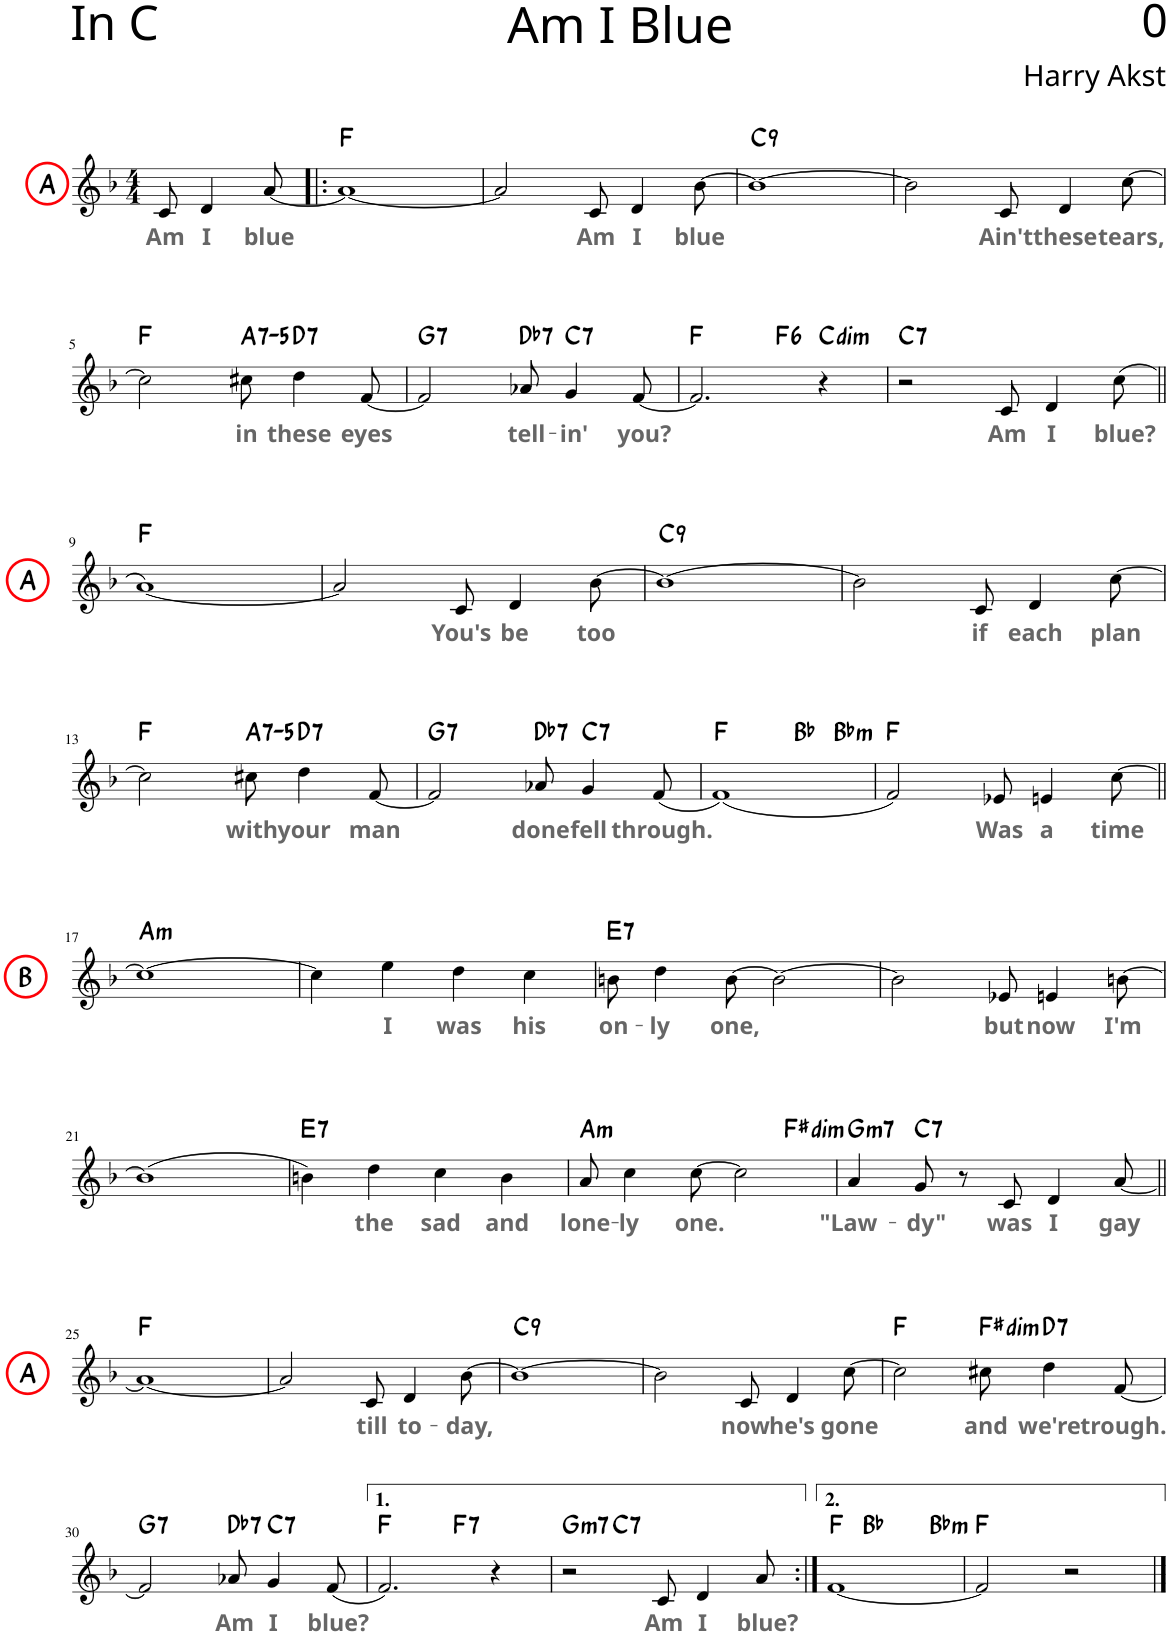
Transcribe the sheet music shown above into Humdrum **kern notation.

**kern	**text	**harte
*part1	*part1	*part1
*staff1	*staff1	*
*I"Piano	*	*
*I'Pno.	*	*
*clefG2	*	*
*k[b-]	*	*
*M4/4	*	*
=	=	=
!LO:TX:a:B:t=A	!	!
!	!LO:LY:b:color=#666666	!
8c/	Am	.
!	!LO:LY:b:color=#666666	!
4d/	I	.
!	!LO:LY:b:color=#666666	!
[8a/	blue	.
=1!|:	=1!|:	=1!|:
1a_	.	F:maj
=2	=2	=2
2a/]	.	.
!	!LO:LY:b:color=#666666	!
8c/	Am	.
!	!LO:LY:b:color=#666666	!
4d/	I	.
!	!LO:LY:b:color=#666666	!
[8b-\	blue	.
=3	=3	=3
!	!	!LO:H:kt=9
1b-_	.	C:9
=4	=4	=4
2b-\]	.	.
!	!LO:LY:b:color=#666666	!
8c/	Ain't	.
!	!LO:LY:b:color=#666666	!
4d/	these	.
!	!LO:LY:b:color=#666666	!
[8cc\	tears,	.
!!LO:LB:g=z
=5	=5	=5
2cc\]	.	F:maj
!	!LO:LY:b:color=#666666	!LO:H:kt=7
8cc#X\	in	A:(3,b5,b7)
!	!LO:LY:b:color=#666666	!LO:H:kt=7
4dd\	these	D:7
!	!LO:LY:b:color=#666666	!
[8f/	eyes	.
=6	=6	=6
!	!	!LO:H:kt=7
2f/]	.	G:7
!	!LO:LY:b:color=#666666	!LO:H:kt=7
8a-X/	tell-	Db:7
!	!LO:LY:b:color=#666666	!LO:H:kt=7
4g/	-in'	C:7
!	!LO:LY:b:color=#666666	!
[8f/	you?	.
=7	=7	=7
*^	*	*
2.f/]	2ryy	.	F:maj
!	!	!	!LO:H:kt=6
.	2ryy	.	F:maj6
!	!	!	!LO:H:kt=dim
4r	.	.	C:dim
=8	=8	=8	=8
!	!	!	!LO:H:kt=7
*v	*v	*	*
2r	.	C:7
!	!LO:LY:b:color=#666666	!
8c/	Am	.
!	!LO:LY:b:color=#666666	!
4d/	I	.
!	!LO:LY:b:color=#666666	!
(8cc\	blue?	.
!!LO:LB:g=z
=9||	=9||	=9||
!LO:TX:a:B:t=A	!	!
[1a)	.	F:maj
=10	=10	=10
2a/]	.	.
!	!LO:LY:b:color=#666666	!
8c/	You's	.
!	!LO:LY:b:color=#666666	!
4d/	be	.
!	!LO:LY:b:color=#666666	!
[8b-\	too	.
=11	=11	=11
!	!	!LO:H:kt=9
1b-_	.	C:9
=12	=12	=12
2b-\]	.	.
!	!LO:LY:b:color=#666666	!
8c/	if	.
!	!LO:LY:b:color=#666666	!
4d/	each	.
!	!LO:LY:b:color=#666666	!
[8cc\	plan	.
!!LO:LB:g=z
=13	=13	=13
2cc\]	.	F:maj
!	!LO:LY:b:color=#666666	!LO:H:kt=7
8cc#X\	with	A:(3,b5,b7)
!	!LO:LY:b:color=#666666	!LO:H:kt=7
4dd\	your	D:7
!	!LO:LY:b:color=#666666	!
[8f/	man	.
=14	=14	=14
!	!	!LO:H:kt=7
2f/]	.	G:7
!	!LO:LY:b:color=#666666	!LO:H:kt=7
8a-X/	done	Db:7
!	!LO:LY:b:color=#666666	!LO:H:kt=7
4g/	fell	C:7
!	!LO:LY:b:color=#666666	!
(8f/	through.	.
=15	=15	=15
*^	*	*
*	*^	*	*
(1f)	2ryy	2.ryy	.	F:maj
.	2ryy	.	.	Bb:maj
!	!	!	!	!LO:H:kt=m
.	.	4ryy	.	Bb:min
*v	*v	*v	*	*
=16	=16	=16
2f/)	.	F:maj
!	!LO:LY:b:color=#666666	!
8e-X/	Was	.
!	!LO:LY:b:color=#666666	!
4en/	a	.
!	!LO:LY:b:color=#666666	!
[8cc\	time	.
!!LO:LB:g=z
=17||	=17||	=17||
!LO:TX:a:B:t=B	!	!LO:H:kt=m
1cc_	.	A:min
=18	=18	=18
4cc\]	.	.
!	!LO:LY:b:color=#666666	!
4ee\	I	.
!	!LO:LY:b:color=#666666	!
4dd\	was	.
!	!LO:LY:b:color=#666666	!
4cc\	his	.
=19	=19	=19
!	!LO:LY:b:color=#666666	!LO:H:kt=7
8bn\	on-	E:7
!	!LO:LY:b:color=#666666	!
4dd\	-ly	.
!	!LO:LY:b:color=#666666	!
[8b\	one,	.
2b\_	.	.
=20	=20	=20
2b\]	.	.
!	!LO:LY:b:color=#666666	!
8e-X/	but	.
!	!LO:LY:b:color=#666666	!
4en/	now	.
!	!LO:LY:b:color=#666666	!
[8bn\	I'm	.
!!LO:LB:g=z
=21	=21	=21
(1b]	.	.
=22	=22	=22
!	!	!LO:H:kt=7
4bn\)	.	E:7
!	!LO:LY:b:color=#666666	!
4dd\	the	.
!	!LO:LY:b:color=#666666	!
4cc\	sad	.
!	!LO:LY:b:color=#666666	!
4b\	and	.
=23	=23	=23
!	!LO:LY:b:color=#666666	!LO:H:kt=m
*^	*	*
8a/	2.ryy	lone-	A:min
!	!	!LO:LY:b:color=#666666	!
4cc\	.	-ly	.
!	!	!LO:LY:b:color=#666666	!
[8cc\	.	one.	.
2cc\]	.	.	.
!	!	!	!LO:H:kt=dim
.	4ryy	.	F#:dim
=24	=24	=24	=24
!	!	!LO:LY:b:color=#666666	!LO:H:kt=m7
*v	*v	*	*
4a/	"Law-	G:min7
!	!LO:LY:b:color=#666666	!LO:H:kt=7
8g/	-dy"	C:7
8r	.	.
!	!LO:LY:b:color=#666666	!
8c/	was	.
!	!LO:LY:b:color=#666666	!
4d/	I	.
!	!LO:LY:b:color=#666666	!
[8a/	gay	.
!!LO:LB:g=z
=25||	=25||	=25||
!LO:TX:a:B:t=A	!	!
1a_	.	F:maj
=26	=26	=26
2a/]	.	.
!	!LO:LY:b:color=#666666	!
8c/	till	.
!	!LO:LY:b:color=#666666	!
4d/	to-	.
!	!LO:LY:b:color=#666666	!
[8b-\	-day,	.
=27	=27	=27
!	!	!LO:H:kt=9
1b-_	.	C:9
=28	=28	=28
2b-\]	.	.
!	!LO:LY:b:color=#666666	!
8c/	now	.
!	!LO:LY:b:color=#666666	!
4d/	he's	.
!	!LO:LY:b:color=#666666	!
[8cc\	gone	.
=29	=29	=29
2cc\]	.	F:maj
!	!LO:LY:b:color=#666666	!LO:H:kt=dim
8cc#X\	and	F#:dim
!	!LO:LY:b:color=#666666	!LO:H:kt=7
4dd\	we're	D:7
!	!LO:LY:b:color=#666666	!
[8f/	trough.	.
!!LO:LB:g=z
=30	=30	=30
!	!	!LO:H:kt=7
2f/]	.	G:7
!	!LO:LY:b:color=#666666	!LO:H:kt=7
8a-X/	Am	Db:7
!	!LO:LY:b:color=#666666	!LO:H:kt=7
4g/	I	C:7
!	!LO:LY:b:color=#666666	!
(8f/	blue?	.
=31	=31	=31
*^	*	*
2.f/)	2ryy	.	F:maj
!	!	!	!LO:H:kt=7
.	2ryy	.	F:7
4r	.	.	.
=32	=32	=32	=32
!	!	!	!LO:H:kt=m7
2r	4ryy	.	G:min7
!	!	!	!LO:H:kt=7
.	2.ryy	.	C:7
!	!	!LO:LY:b:color=#666666	!
8c/	.	Am	.
!	!	!LO:LY:b:color=#666666	!
4d/	.	I	.
!	!	!LO:LY:b:color=#666666	!
8a/	.	blue?	.
=33:|!	=33:|!	=33:|!	=33:|!
*	*^	*	*
[1f	4ryy	2.ryy	.	F:maj
.	2.ryy	.	.	Bb:maj
!	!	!	!	!LO:H:kt=m
.	.	4ryy	.	Bb:min
*v	*v	*v	*	*
=34	=34	=34
2f/]	.	F:maj
2r	.	.
==	==	==
*-	*-	*-
